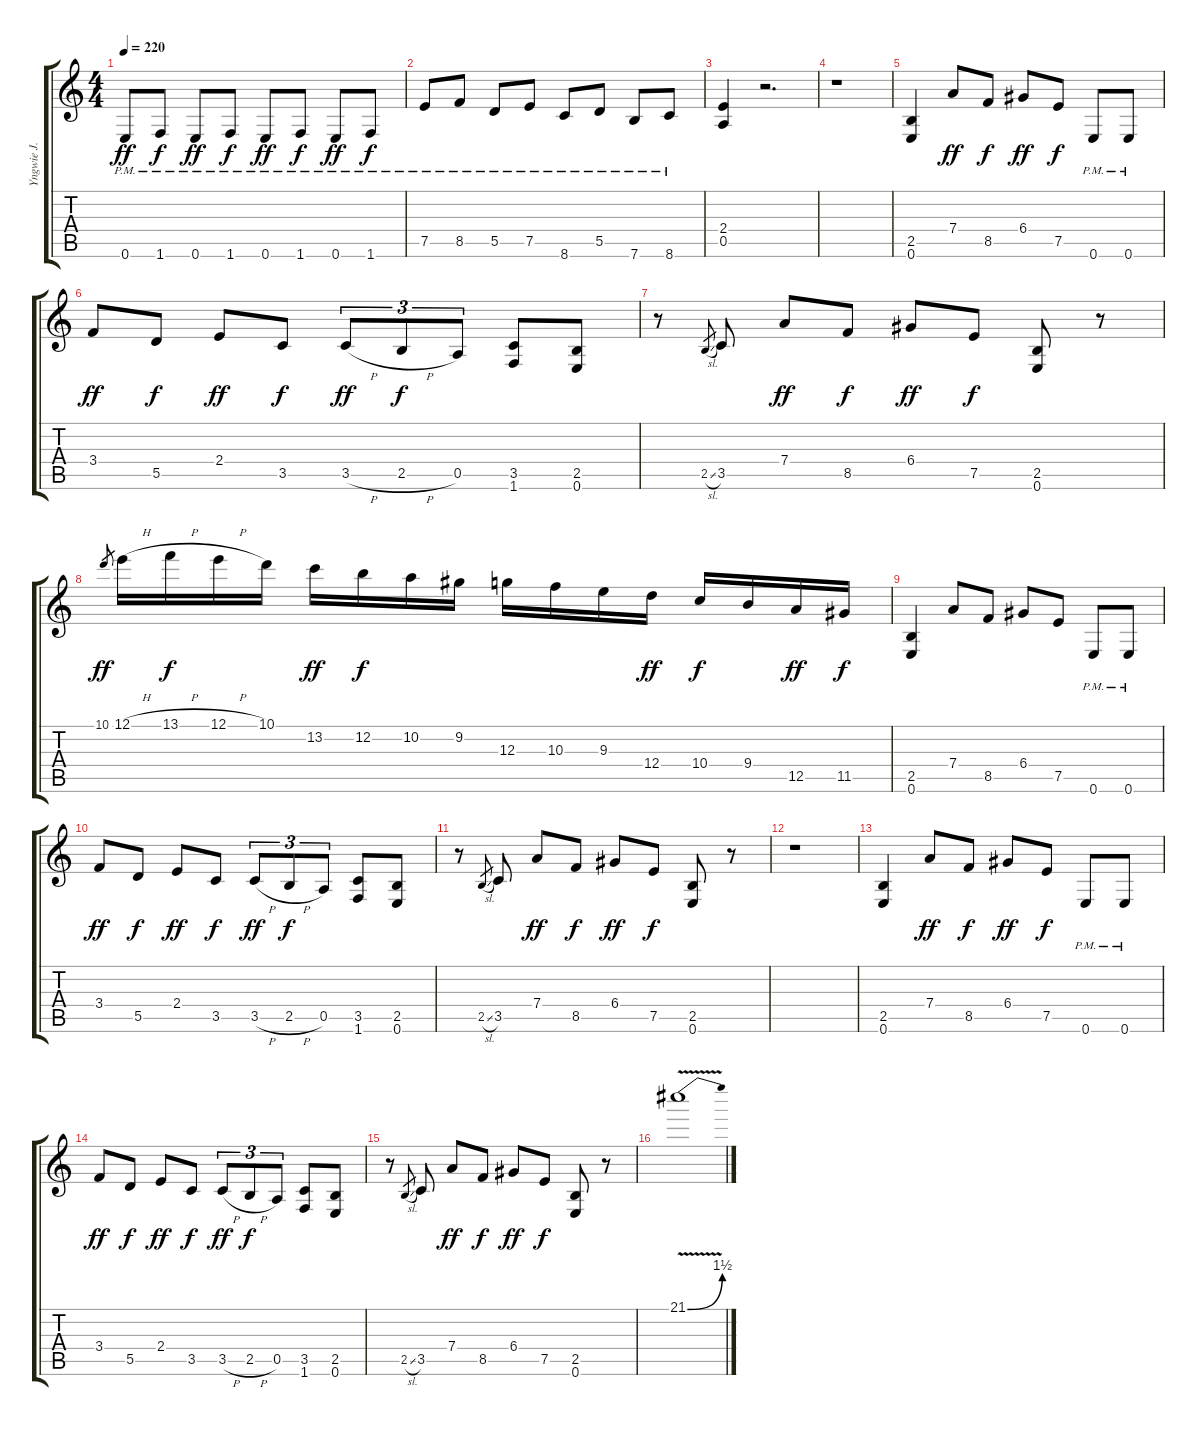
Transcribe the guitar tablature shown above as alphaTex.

\track ("Yngwie J. Malmsteen (Guitar I)" "Yngwie J. ") {instrument overdrivenguitar}
\staff {score tabs}
\tuning (E4 B3 G3 D3 A2 E2) {hide}
\ts (4 4)
\tempo 220
\clef g2
\ks c
0.6{pm}.8{dy ff} 1.6{pm}.8{dy f} 0.6{pm}.8{dy ff} 1.6{pm}.8{dy f} 0.6{pm}.8{dy ff} 1.6{pm}.8{dy f} 0.6{pm}.8{dy ff} 1.6{pm}.8{dy f} |
7.5{pm}.8 8.5{pm}.8 5.5{pm}.8 7.5{pm}.8 8.6{pm}.8 5.5{pm}.8 7.6{pm}.8 8.6{pm}.8 |
(2.4 0.5).4 r.2{d} |
r.1 |
(2.5 0.6).4 7.4.8{dy ff} 8.5.8{dy f} 6.4.8{dy ff} 7.5.8{dy f} 0.6{pm}.8 0.6{pm}.8 |
3.4.8{dy ff} 5.5.8{dy f} 2.4.8{dy ff} 3.5.8{dy f} 3.5{h}.8{tu (3 2) dy ff} 2.5{h}.8{tu (3 2) dy f} 0.5.8{tu (3 2)} (3.5 1.6).8 (2.5 0.6).8 |
r.8 2.5{sl}.8{gr} 3.5.8 7.4.8{dy ff} 8.5.8{dy f} 6.4.8{dy ff} 7.5.8{dy f} (2.5 0.6).8 r.8 |
10.1.8{gr dy ff} 12.1{h}.16 13.1{h}.16{dy f} 12.1{h}.16 10.1.16 13.2.16{dy ff} 12.2.16{dy f} 10.2.16 9.2.16 12.3.16 10.3.16 9.3.16 12.4.16{dy ff} 10.4.16{dy f} 9.4.16 12.5.16{dy ff} 11.5.16{dy f} |
(2.5 0.6).4 7.4.8 8.5.8 6.4.8 7.5.8 0.6{pm}.8 0.6{pm}.8 |
3.4.8{dy ff} 5.5.8{dy f} 2.4.8{dy ff} 3.5.8{dy f} 3.5{h}.8{tu (3 2) dy ff} 2.5{h}.8{tu (3 2) dy f} 0.5.8{tu (3 2)} (3.5 1.6).8 (2.5 0.6).8 |
r.8 2.5{sl}.8{gr} 3.5.8 7.4.8{dy ff} 8.5.8{dy f} 6.4.8{dy ff} 7.5.8{dy f} (2.5 0.6).8 r.8 |
r.1 |
(2.5 0.6).4 7.4.8{dy ff} 8.5.8{dy f} 6.4.8{dy ff} 7.5.8{dy f} 0.6{pm}.8 0.6{pm}.8 |
3.4.8{dy ff} 5.5.8{dy f} 2.4.8{dy ff} 3.5.8{dy f} 3.5{h}.8{tu (3 2) dy ff} 2.5{h}.8{tu (3 2) dy f} 0.5.8{tu (3 2)} (3.5 1.6).8 (2.5 0.6).8 |
r.8 2.5{sl}.8{gr} 3.5.8 7.4.8{dy ff} 8.5.8{dy f} 6.4.8{dy ff} 7.5.8{dy f} (2.5 0.6).8 r.8 |
21.1{be (bend 0 0 60 6) v}.1
